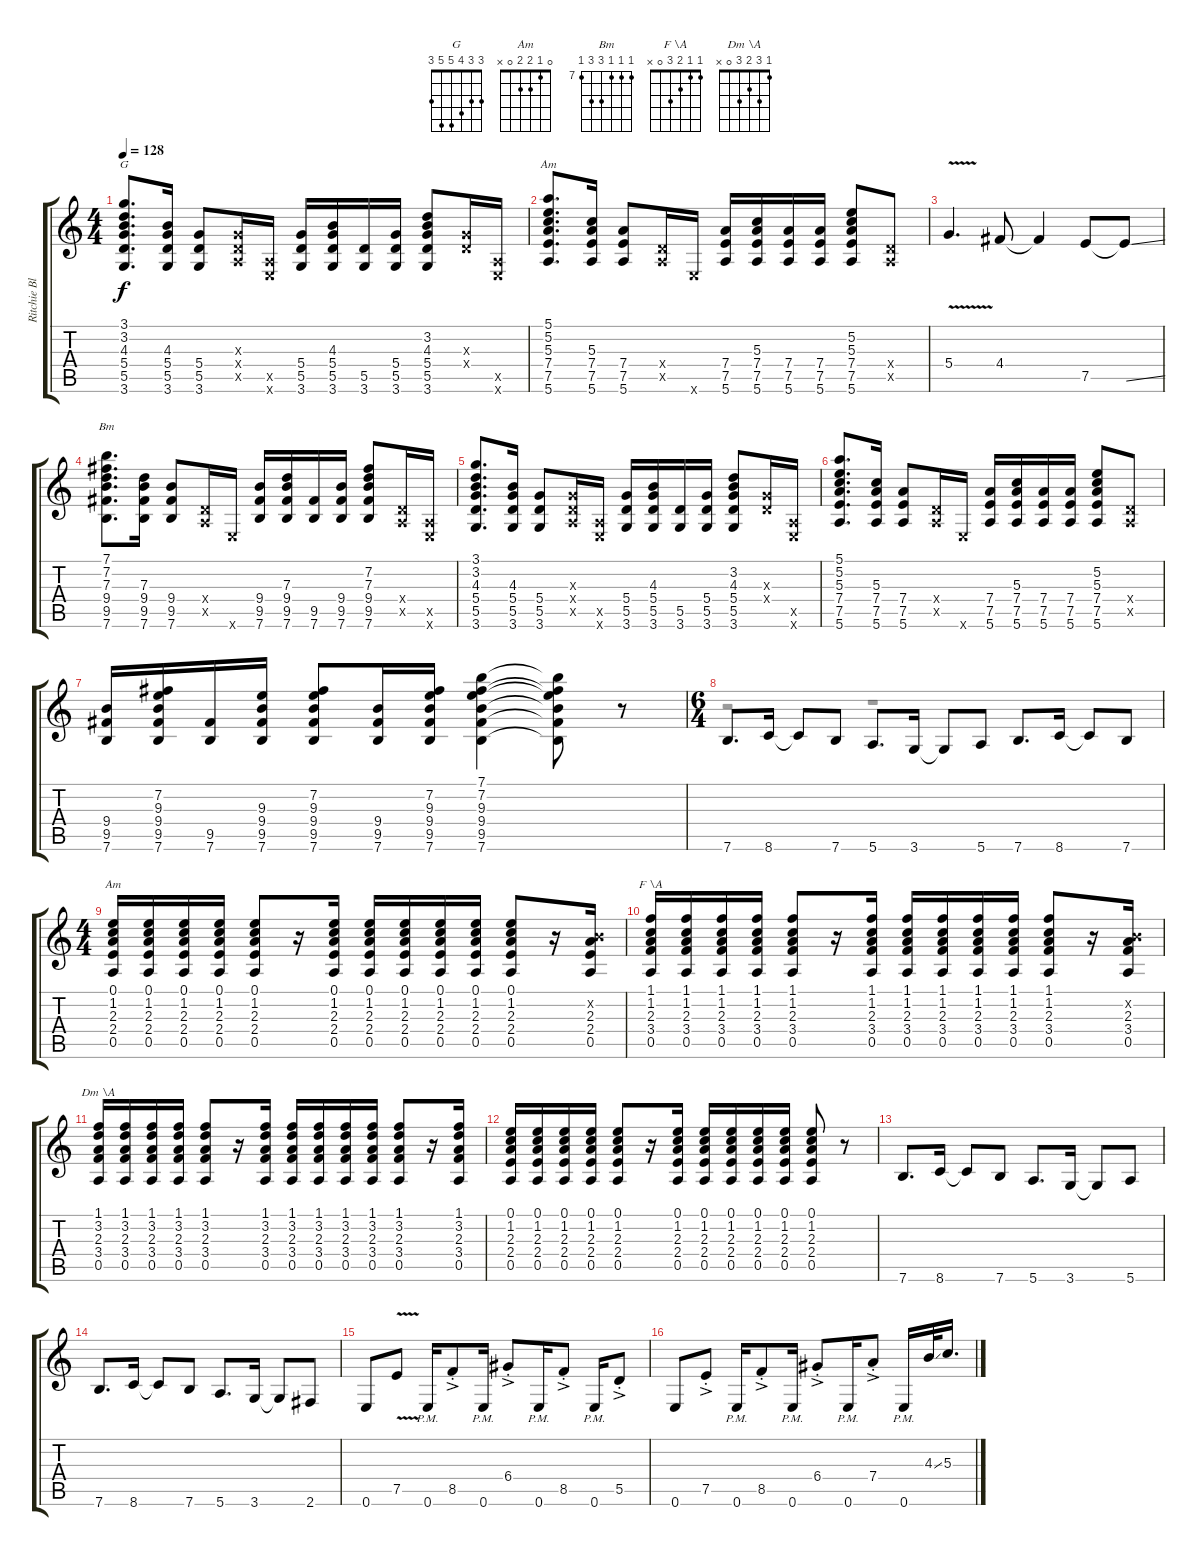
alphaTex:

\track ("Ritchie Blackmore - Lead Guitar" "Ritchie Bl") {instrument overdrivenguitar}
\staff {score tabs}
\tuning (E4 B3 G3 D3 A2 E2) {hide}
\chord ("G" 3 3 4 5 5 3)
\chord ("Am" 5 5 5 7 7 5) {firstfret 5}
\chord ("Bm" 7 7 7 9 9 7) {firstfret 7}
\chord ("Am" 0 1 2 2 0 x)
\chord ("F \\A" 1 1 2 3 0 x)
\chord ("Dm \\A" 1 3 2 3 0 x)
\voice
\ts (4 4)
\tempo 128
\clef g2
\ks c
(3.1 3.2 4.3 5.4 5.5 3.6).8{d ch "G" dy f} (4.3 5.4 5.5 3.6).16 (5.4 5.5 3.6).8 (0.3{x} 0.4{x} 0.5{x}).16 (0.5{x} 0.6{x}).16 (5.4 5.5 3.6).16 (4.3 5.4 5.5 3.6).16 (5.5 3.6).16 (5.4 5.5 3.6).16 (3.2 4.3 5.4 5.5 3.6).8 (0.3{x} 0.4{x}).16 (0.5{x} 0.6{x}).16 |
(5.1 5.2 5.3 7.4 7.5 5.6).8{d ch "Am"} (5.3 7.4 7.5 5.6).16 (7.4 7.5 5.6).8 (0.4{x} 0.5{x}).16 0.6{x}.16 (7.4 7.5 5.6).16 (5.3 7.4 7.5 5.6).16 (7.4 7.5 5.6).16 (7.4 7.5 5.6).16 (5.2 5.3 7.4 7.5 5.6).8 (0.4{x} 0.5{x}).8 |
5.4{v}.4{d} 4.4.8 4.4{t}.4 7.5.8 7.5{ss t}.8 |
(7.1 7.2 7.3 9.4 9.5 7.6).8{d ch "Bm"} (7.3 9.4 9.5 7.6).16 (9.4 9.5 7.6).8 (0.4{x} 0.5{x}).16 0.6{x}.16 (9.4 9.5 7.6).16 (7.3 9.4 9.5 7.6).16 (9.5 7.6).16 (9.4 9.5 7.6).16 (7.2 7.3 9.4 9.5 7.6).8 (0.4{x} 0.5{x}).16 (0.5{x} 0.6{x}).16 |
(3.1 3.2 4.3 5.4 5.5 3.6).8{d} (4.3 5.4 5.5 3.6).16 (5.4 5.5 3.6).8 (0.3{x} 0.4{x} 0.5{x}).16 (0.5{x} 0.6{x}).16 (5.4 5.5 3.6).16 (4.3 5.4 5.5 3.6).16 (5.5 3.6).16 (5.4 5.5 3.6).16 (3.2 4.3 5.4 5.5 3.6).8 (0.3{x} 0.4{x}).16 (0.5{x} 0.6{x}).16 |
(5.1 5.2 5.3 7.4 7.5 5.6).8{d} (5.3 7.4 7.5 5.6).16 (7.4 7.5 5.6).8 (0.4{x} 0.5{x}).16 0.6{x}.16 (7.4 7.5 5.6).16 (5.3 7.4 7.5 5.6).16 (7.4 7.5 5.6).16 (7.4 7.5 5.6).16 (5.2 5.3 7.4 7.5 5.6).8 (0.4{x} 0.5{x}).8 |
(9.4 9.5 7.6).16 (7.2 9.3 9.4 9.5 7.6).16 (9.5 7.6).16 (9.3 9.4 9.5 7.6).16 (7.2 9.3 9.4 9.5 7.6).8 (9.4 9.5 7.6).16 (7.2 9.3 9.4 9.5 7.6).16 (7.1 7.2 9.3 9.4 9.5 7.6).4 (7.1{t} 7.2{t} 9.3{t} 9.4{t} 9.5{t} 7.6{t}).8 r.8 |
\ts (6 4)
7.6.8{d} 8.6.16 8.6{t}.8 7.6.8 5.6.8{d} 3.6.16 3.6{t}.8 5.6.8 7.6.8{d} 8.6.16 8.6{t}.8 7.6.8 |
\ts (4 4)
(0.1 1.2 2.3 2.4 0.5).16{ch "Am"} (0.1 1.2 2.3 2.4 0.5).16 (0.1 1.2 2.3 2.4 0.5).16 (0.1 1.2 2.3 2.4 0.5).16 (0.1 1.2 2.3 2.4 0.5).8 r.16 (0.1 1.2 2.3 2.4 0.5).16 (0.1 1.2 2.3 2.4 0.5).16 (0.1 1.2 2.3 2.4 0.5).16 (0.1 1.2 2.3 2.4 0.5).16 (0.1 1.2 2.3 2.4 0.5).16 (0.1 1.2 2.3 2.4 0.5).8 r.16 (0.2{x} 2.3 2.4 0.5).16 |
(1.1 1.2 2.3 3.4 0.5).16{ch "F \\A"} (1.1 1.2 2.3 3.4 0.5).16 (1.1 1.2 2.3 3.4 0.5).16 (1.1 1.2 2.3 3.4 0.5).16 (1.1 1.2 2.3 3.4 0.5).8 r.16 (1.1 1.2 2.3 3.4 0.5).16 (1.1 1.2 2.3 3.4 0.5).16 (1.1 1.2 2.3 3.4 0.5).16 (1.1 1.2 2.3 3.4 0.5).16 (1.1 1.2 2.3 3.4 0.5).16 (1.1 1.2 2.3 3.4 0.5).8 r.16 (0.2{x} 2.3 3.4 0.5).16 |
(1.1 3.2 2.3 3.4 0.5).16{ch "Dm \\A"} (1.1 3.2 2.3 3.4 0.5).16 (1.1 3.2 2.3 3.4 0.5).16 (1.1 3.2 2.3 3.4 0.5).16 (1.1 3.2 2.3 3.4 0.5).8 r.16 (1.1 3.2 2.3 3.4 0.5).16 (1.1 3.2 2.3 3.4 0.5).16 (1.1 3.2 2.3 3.4 0.5).16 (1.1 3.2 2.3 3.4 0.5).16 (1.1 3.2 2.3 3.4 0.5).16 (1.1 3.2 2.3 3.4 0.5).8 r.16 (1.1 3.2 2.3 3.4 0.5).16 |
(0.1 1.2 2.3 2.4 0.5).16 (0.1 1.2 2.3 2.4 0.5).16 (0.1 1.2 2.3 2.4 0.5).16 (0.1 1.2 2.3 2.4 0.5).16 (0.1 1.2 2.3 2.4 0.5).8 r.16 (0.1 1.2 2.3 2.4 0.5).16 (0.1 1.2 2.3 2.4 0.5).16 (0.1 1.2 2.3 2.4 0.5).16 (0.1 1.2 2.3 2.4 0.5).16 (0.1 1.2 2.3 2.4 0.5).16 (0.1 1.2 2.3 2.4 0.5).8 r.8 |
7.6.8{d} 8.6.16 8.6{t}.8 7.6.8 5.6.8{d} 3.6.16 3.6{t}.8 5.6.8 |
7.6.8{d} 8.6.16 8.6{t}.8 7.6.8 5.6.8{d} 3.6.16 3.6{t}.8 2.6.8 |
0.6.8 7.5{v}.8 0.6{pm}.16 8.5{ac st}.8 0.6{pm}.16 6.4{ac st}.8 0.6{pm}.16 8.5{ac st}.8 0.6{pm}.16 5.5{ac st}.8 |
0.6.8 7.5{ac st}.8 0.6{pm}.16 8.5{ac st}.8 0.6{pm}.16 6.4{ac st}.8 0.6{pm}.16 7.4{ac st}.8 0.6{pm}.16 4.3{ss}.32 5.3.16{d}
\voice
\clef g2
\ottava regular
\simile none
\ks c
|
|
|
|
|
|
|
r.2 r.1 |
|
|
|
|
|
|
|
